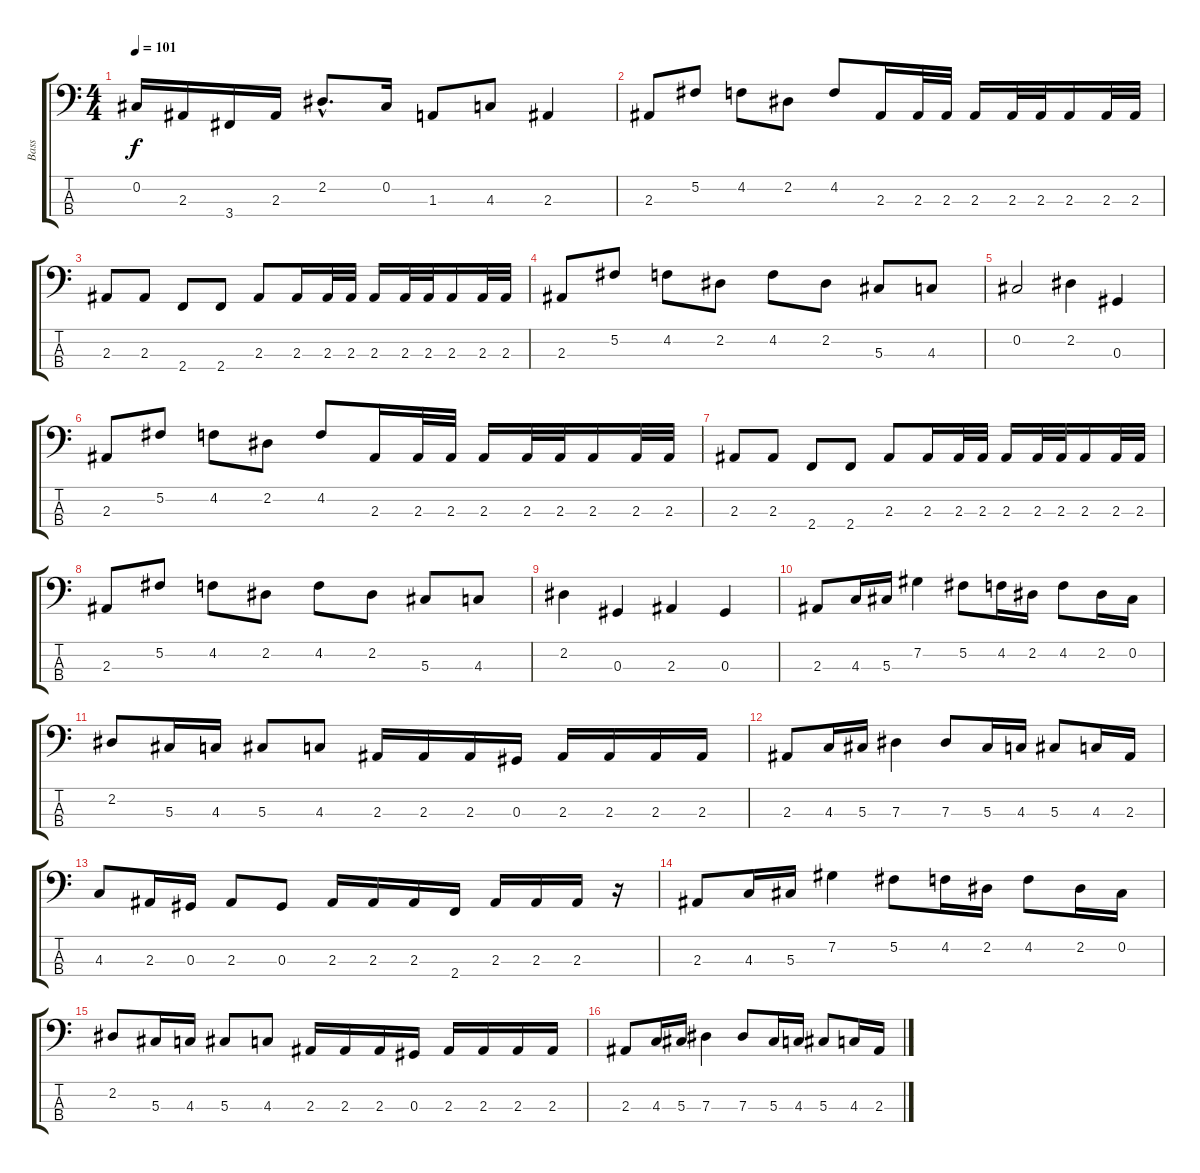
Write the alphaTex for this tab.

\track ("Bass" "Bass") {instrument electricbasspick}
\staff {score tabs}
\tuning (Gb2 Db2 Ab1 Eb1) {hide}
\ts (4 4)
\tempo 101
\clef f4
\ks c
0.2.16{dy f} 2.3.16 3.4.16 2.3.16 2.2{hac}.8{d} 0.2.16 1.3.8 4.3.8 2.3.4 |
2.3.8 5.2.8 4.2.8 2.2.8 4.2.8 2.3.16 2.3.32 2.3.32 2.3.16 2.3.32 2.3.32 2.3.16 2.3.32 2.3.32 |
2.3.8 2.3.8 2.4.8 2.4.8 2.3.8 2.3.16 2.3.32 2.3.32 2.3.16 2.3.32 2.3.32 2.3.16 2.3.32 2.3.32 |
2.3.8 5.2.8 4.2.8 2.2.8 4.2.8 2.2.8 5.3.8 4.3.8 |
0.2.2 2.2.4 0.3.4 |
2.3.8 5.2.8 4.2.8 2.2.8 4.2.8 2.3.16 2.3.32 2.3.32 2.3.16 2.3.32 2.3.32 2.3.16 2.3.32 2.3.32 |
2.3.8 2.3.8 2.4.8 2.4.8 2.3.8 2.3.16 2.3.32 2.3.32 2.3.16 2.3.32 2.3.32 2.3.16 2.3.32 2.3.32 |
2.3.8 5.2.8 4.2.8 2.2.8 4.2.8 2.2.8 5.3.8 4.3.8 |
2.2.4 0.3.4 2.3.4 0.3.4 |
2.3.8 4.3.16 5.3.16 7.2.4 5.2.8 4.2.16 2.2.16 4.2.8 2.2.16 0.2.16 |
2.2.8 5.3.16 4.3.16 5.3.8 4.3.8 2.3.16 2.3.16 2.3.16 0.3.16 2.3.16 2.3.16 2.3.16 2.3.16 |
2.3.8 4.3.16 5.3.16 7.3.4 7.3.8 5.3.16 4.3.16 5.3.8 4.3.16 2.3.16 |
4.3.8 2.3.16 0.3.16 2.3.8 0.3.8 2.3.16 2.3.16 2.3.16 2.4.16 2.3.16 2.3.16 2.3.16 r.16 |
2.3.8 4.3.16 5.3.16 7.2.4 5.2.8 4.2.16 2.2.16 4.2.8 2.2.16 0.2.16 |
2.2.8 5.3.16 4.3.16 5.3.8 4.3.8 2.3.16 2.3.16 2.3.16 0.3.16 2.3.16 2.3.16 2.3.16 2.3.16 |
2.3.8 4.3.16 5.3.16 7.3.4 7.3.8 5.3.16 4.3.16 5.3.8 4.3.16 2.3.16
